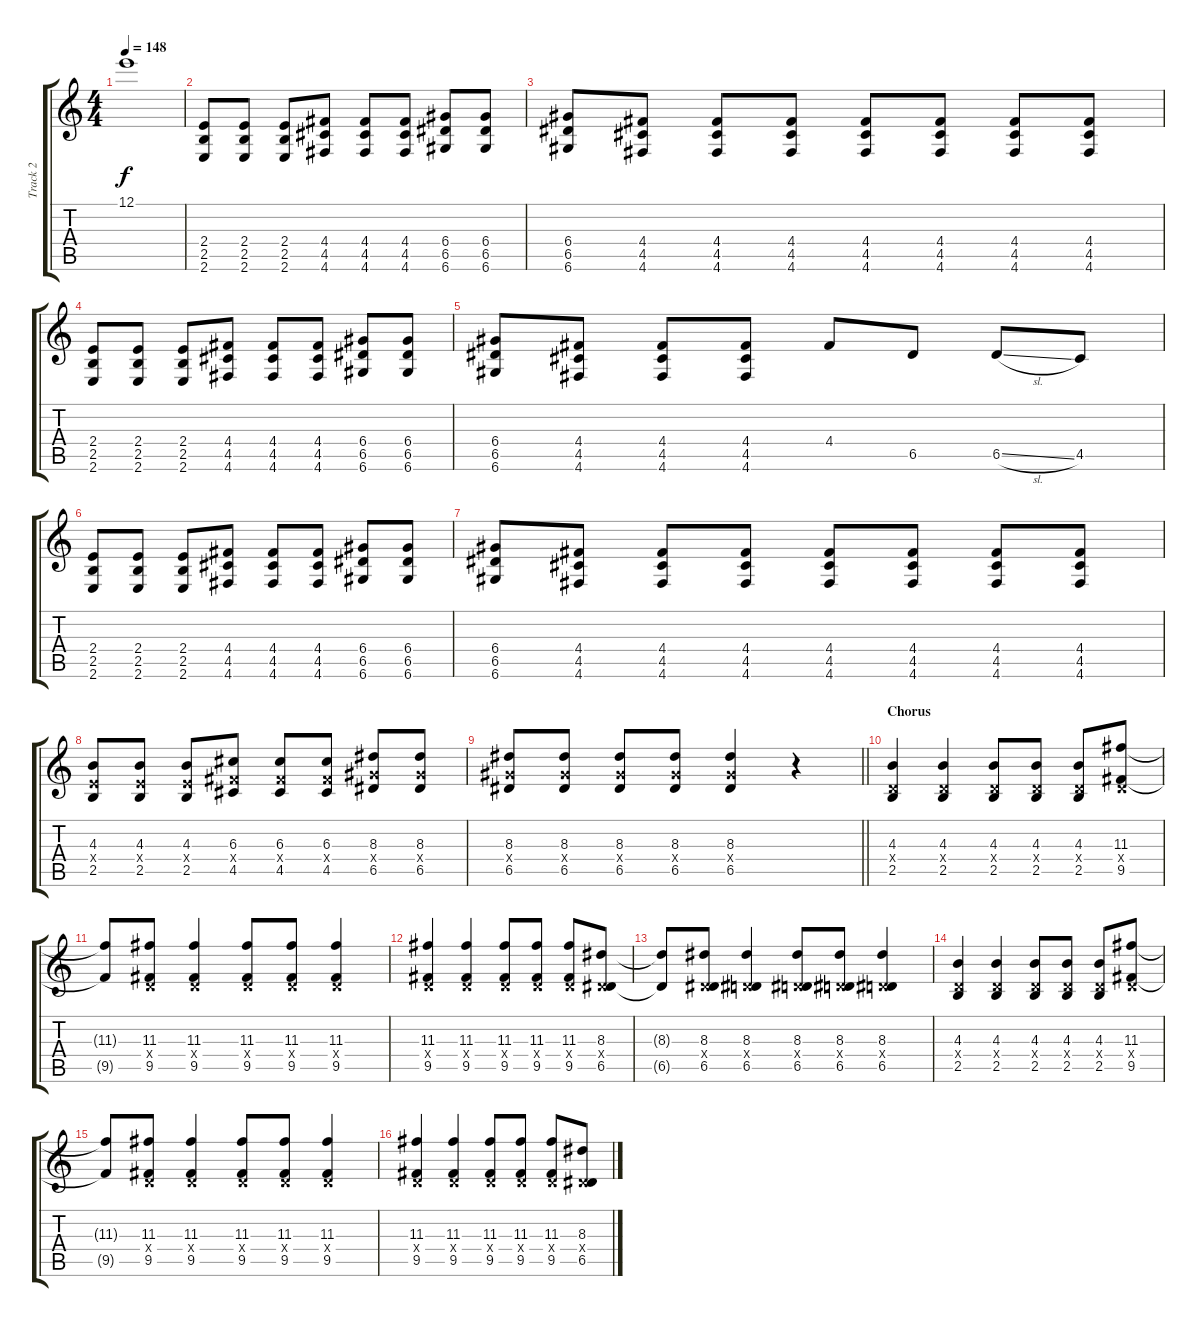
\track ("Track 2" "Track 2") {instrument electricguitarjazz}
\staff {score tabs}
\tuning (E4 B3 G3 D3 A2 D2) {hide}
\ts (4 4)
\tempo 148
\clef g2
\ks c
12.1{t}.1{dy f} |
(2.4 2.5 2.6).8 (2.4 2.5 2.6).8 (2.4 2.5 2.6).8 (4.4 4.5 4.6).8 (4.4 4.5 4.6).8 (4.4 4.5 4.6).8 (6.4 6.5 6.6).8 (6.4 6.5 6.6).8 |
(6.4 6.5 6.6).8 (4.4 4.5 4.6).8 (4.4 4.5 4.6).8 (4.4 4.5 4.6).8 (4.4 4.5 4.6).8 (4.4 4.5 4.6).8 (4.4 4.5 4.6).8 (4.4 4.5 4.6).8 |
(2.4 2.5 2.6).8 (2.4 2.5 2.6).8 (2.4 2.5 2.6).8 (4.4 4.5 4.6).8 (4.4 4.5 4.6).8 (4.4 4.5 4.6).8 (6.4 6.5 6.6).8 (6.4 6.5 6.6).8 |
(6.4 6.5 6.6).8 (4.4 4.5 4.6).8 (4.4 4.5 4.6).8 (4.4 4.5 4.6).8 4.4.8 6.5.8 6.5{sl}.8 4.5.8 |
(2.4 2.5 2.6).8 (2.4 2.5 2.6).8 (2.4 2.5 2.6).8 (4.4 4.5 4.6).8 (4.4 4.5 4.6).8 (4.4 4.5 4.6).8 (6.4 6.5 6.6).8 (6.4 6.5 6.6).8 |
(6.4 6.5 6.6).8 (4.4 4.5 4.6).8 (4.4 4.5 4.6).8 (4.4 4.5 4.6).8 (4.4 4.5 4.6).8 (4.4 4.5 4.6).8 (4.4 4.5 4.6).8 (4.4 4.5 4.6).8 |
(4.3 2.4{x} 2.5).8 (4.3 2.4{x} 2.5).8 (4.3 2.4{x} 2.5).8 (6.3 4.4{x} 4.5).8 (6.3 4.4{x} 4.5).8 (6.3 4.4{x} 4.5).8 (8.3 6.4{x} 6.5).8 (8.3 6.4{x} 6.5).8 |
\barLineRight lightlight
(8.3 6.4{x} 6.5).8 (8.3 6.4{x} 6.5).8 (8.3 6.4{x} 6.5).8 (8.3 6.4{x} 6.5).8 (8.3 6.4{x} 6.5).4 r.4 |
\section ("" "Chorus")
(4.3 0.4{x} 2.5).4 (4.3 0.4{x} 2.5).4 (4.3 0.4{x} 2.5).8 (4.3 0.4{x} 2.5).8 (4.3 0.4{x} 2.5).8 (11.3 0.4{x} 9.5).8 |
(11.3{t} 9.5{t}).8 (11.3 0.4{x} 9.5).8 (11.3 0.4{x} 9.5).4 (11.3 0.4{x} 9.5).8 (11.3 0.4{x} 9.5).8 (11.3 0.4{x} 9.5).4 |
(11.3 0.4{x} 9.5).4 (11.3 0.4{x} 9.5).4 (11.3 0.4{x} 9.5).8 (11.3 0.4{x} 9.5).8 (11.3 0.4{x} 9.5).8 (8.3 0.4{x} 6.5).8 |
(8.3{t} 6.5{t}).8 (8.3 0.4{x} 6.5).8 (8.3 0.4{x} 6.5).4 (8.3 0.4{x} 6.5).8 (8.3 0.4{x} 6.5).8 (8.3 0.4{x} 6.5).4 |
(4.3 0.4{x} 2.5).4 (4.3 0.4{x} 2.5).4 (4.3 0.4{x} 2.5).8 (4.3 0.4{x} 2.5).8 (4.3 0.4{x} 2.5).8 (11.3 0.4{x} 9.5).8 |
(11.3{t} 9.5{t}).8 (11.3 0.4{x} 9.5).8 (11.3 0.4{x} 9.5).4 (11.3 0.4{x} 9.5).8 (11.3 0.4{x} 9.5).8 (11.3 0.4{x} 9.5).4 |
(11.3 0.4{x} 9.5).4 (11.3 0.4{x} 9.5).4 (11.3 0.4{x} 9.5).8 (11.3 0.4{x} 9.5).8 (11.3 0.4{x} 9.5).8 (8.3 0.4{x} 6.5).8
